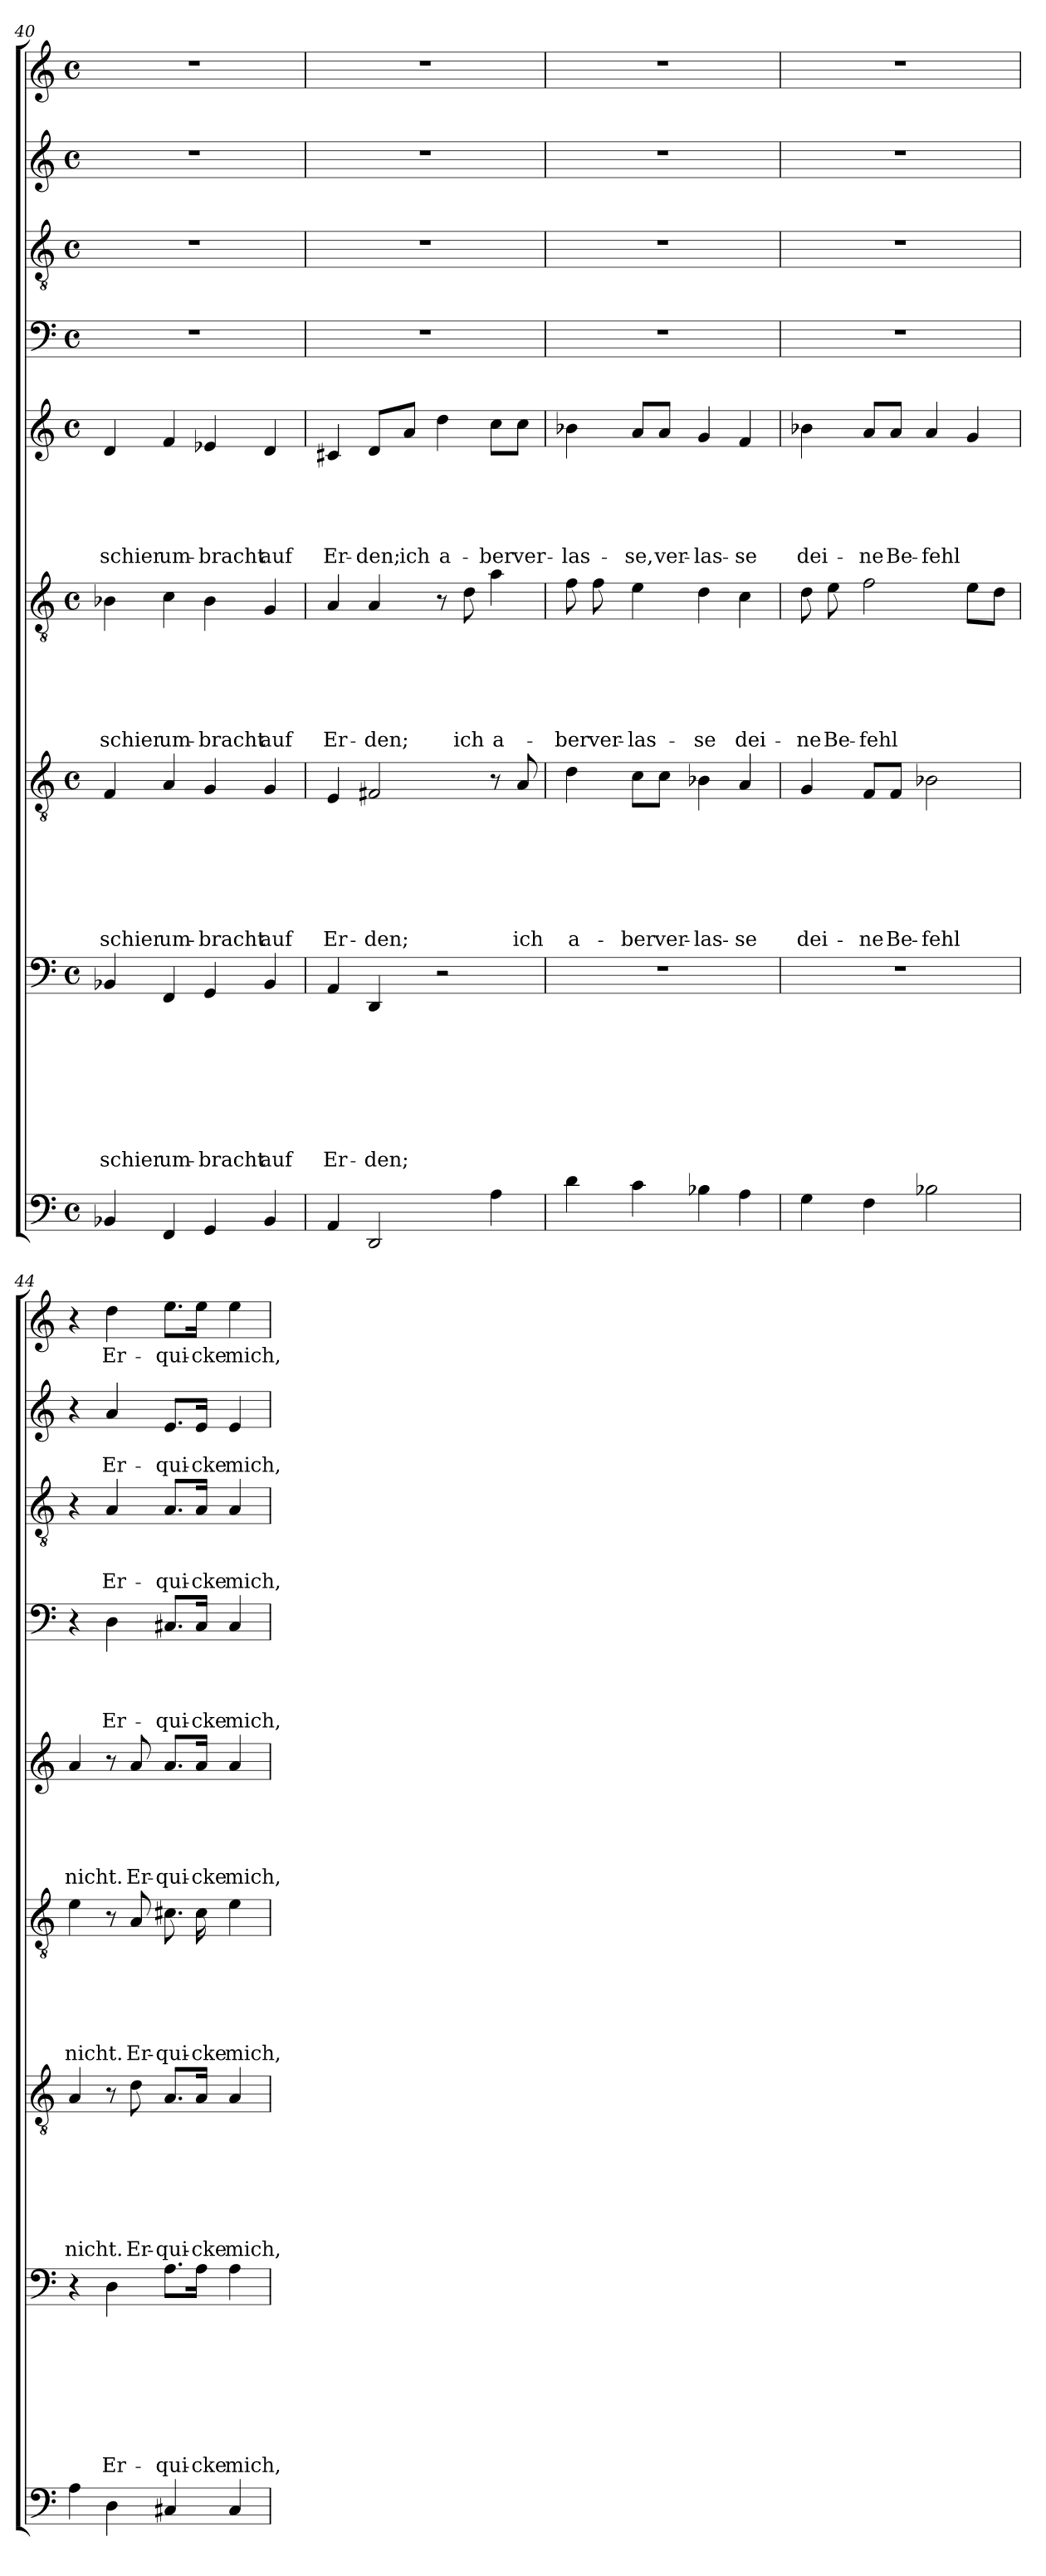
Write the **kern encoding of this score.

**kern	**kern	**text	**text	**text	**text	**text	**text	**text	**text	**kern	**text	**text	**text	**text	**text	**text	**text	**kern	**text	**text	**text	**text	**text	**text	**kern	**text	**text	**text	**text	**text	**kern	**text	**text	**text	**text	**kern	**text	**text	**text	**kern	**text	**text	**kern	**text
*part9	*part8	*part8	*part8	*part8	*part8	*part8	*part8	*part8	*part8	*part7	*part7	*part7	*part7	*part7	*part7	*part7	*part7	*part6	*part6	*part6	*part6	*part6	*part6	*part6	*part5	*part5	*part5	*part5	*part5	*part5	*part4	*part4	*part4	*part4	*part4	*part3	*part3	*part3	*part3	*part2	*part2	*part2	*part1	*part1
*staff9	*staff8	*staff8	*staff8	*staff8	*staff8	*staff8	*staff8	*staff8	*staff8	*staff7	*staff7	*staff7	*staff7	*staff7	*staff7	*staff7	*staff7	*staff6	*staff6	*staff6	*staff6	*staff6	*staff6	*staff6	*staff5	*staff5	*staff5	*staff5	*staff5	*staff5	*staff4	*staff4	*staff4	*staff4	*staff4	*staff3	*staff3	*staff3	*staff3	*staff2	*staff2	*staff2	*staff1	*staff1
*clefF4	*clefF4	*	*	*	*	*	*	*	*	*clefGv2	*	*	*	*	*	*	*	*clefGv2	*	*	*	*	*	*	*clefG2	*	*	*	*	*	*clefF4	*	*	*	*	*clefGv2	*	*	*	*clefG2	*	*	*clefG2	*
*k[]	*k[]	*	*	*	*	*	*	*	*	*k[]	*	*	*	*	*	*	*	*k[]	*	*	*	*	*	*	*k[]	*	*	*	*	*	*k[]	*	*	*	*	*k[]	*	*	*	*k[]	*	*	*k[]	*
*C:	*C:	*	*	*	*	*	*	*	*	*C:	*	*	*	*	*	*	*	*C:	*	*	*	*	*	*	*C:	*	*	*	*	*	*C:	*	*	*	*	*C:	*	*	*	*C:	*	*	*C:	*
*M4/4	*M4/4	*	*	*	*	*	*	*	*	*M4/4	*	*	*	*	*	*	*	*M4/4	*	*	*	*	*	*	*M4/4	*	*	*	*	*	*M4/4	*	*	*	*	*M4/4	*	*	*	*M4/4	*	*	*M4/4	*
*met(c)	*met(c)	*	*	*	*	*	*	*	*	*met(c)	*	*	*	*	*	*	*	*met(c)	*	*	*	*	*	*	*met(c)	*	*	*	*	*	*met(c)	*	*	*	*	*met(c)	*	*	*	*met(c)	*	*	*met(c)	*
=40	=40	=40	=40	=40	=40	=40	=40	=40	=40	=40	=40	=40	=40	=40	=40	=40	=40	=40	=40	=40	=40	=40	=40	=40	=40	=40	=40	=40	=40	=40	=40	=40	=40	=40	=40	=40	=40	=40	=40	=40	=40	=40	=40	=40
!	!	!	!	!	!	!	!	!	!LO:LY:b	!	!	!	!	!	!	!	!LO:LY:b	!	!	!	!	!	!	!LO:LY:b	!	!	!	!	!	!LO:LY:b	!	!	!	!	!	!	!	!	!	!	!	!	!	!
4BB-X/	4BB-X/	.	.	.	.	.	.	.	schier	4F/	.	.	.	.	.	.	schier	4B-X\	.	.	.	.	.	schier	4d/	.	.	.	.	schier	1r	.	.	.	.	1r	.	.	.	1r	.	.	1r	.
!	!	!	!	!	!	!	!	!	!LO:LY:b	!	!	!	!	!	!	!	!LO:LY:b	!	!	!	!	!	!	!LO:LY:b	!	!	!	!	!	!LO:LY:b	!	!	!	!	!	!	!	!	!	!	!	!	!	!
4FF/	4FF/	.	.	.	.	.	.	.	um-	4A/	.	.	.	.	.	.	um-	4c\	.	.	.	.	.	um-	4f/	.	.	.	.	um-	.	.	.	.	.	.	.	.	.	.	.	.	.	.
!	!	!	!	!	!	!	!	!	!LO:LY:b	!	!	!	!	!	!	!	!LO:LY:b	!	!	!	!	!	!	!LO:LY:b	!	!	!	!	!	!LO:LY:b	!	!	!	!	!	!	!	!	!	!	!	!	!	!
4GG/	4GG/	.	.	.	.	.	.	.	-bracht	4G/	.	.	.	.	.	.	-bracht	4B-\	.	.	.	.	.	-bracht	4e-X/	.	.	.	.	-bracht	.	.	.	.	.	.	.	.	.	.	.	.	.	.
!	!	!	!	!	!	!	!	!	!LO:LY:b	!	!	!	!	!	!	!	!LO:LY:b	!	!	!	!	!	!	!LO:LY:b	!	!	!	!	!	!LO:LY:b	!	!	!	!	!	!	!	!	!	!	!	!	!	!
4BB-/	4BB-/	.	.	.	.	.	.	.	auf	4G/	.	.	.	.	.	.	auf	4G/	.	.	.	.	.	auf	4d/	.	.	.	.	auf	.	.	.	.	.	.	.	.	.	.	.	.	.	.
!!LO:LB:g=z
=41	=41	=41	=41	=41	=41	=41	=41	=41	=41	=41	=41	=41	=41	=41	=41	=41	=41	=41	=41	=41	=41	=41	=41	=41	=41	=41	=41	=41	=41	=41	=41	=41	=41	=41	=41	=41	=41	=41	=41	=41	=41	=41	=41	=41
!	!	!	!	!	!	!	!	!	!LO:LY:b	!	!	!	!	!	!	!	!LO:LY:b	!	!	!	!	!	!	!LO:LY:b	!	!	!	!	!	!LO:LY:b	!	!	!	!	!	!	!	!	!	!	!	!	!	!
4AA/	4AA/	.	.	.	.	.	.	.	Er-	4E/	.	.	.	.	.	.	Er-	4A/	.	.	.	.	.	Er-	4c#X/	.	.	.	.	Er-	1r	.	.	.	.	1r	.	.	.	1r	.	.	1r	.
!	!	!	!	!	!	!	!	!	!LO:LY:b	!	!	!	!	!	!	!	!LO:LY:b	!	!	!	!	!	!	!LO:LY:b	!	!	!	!	!	!LO:LY:b	!	!	!	!	!	!	!	!	!	!	!	!	!	!
2DD/	4DD/	.	.	.	.	.	.	.	-den;	2F#X/	.	.	.	.	.	.	-den;	4A/	.	.	.	.	.	-den;	8d/L	.	.	.	.	-den;	.	.	.	.	.	.	.	.	.	.	.	.	.	.
!	!	!	!	!	!	!	!	!	!	!	!	!	!	!	!	!	!	!	!	!	!	!	!	!	!	!	!	!	!	!LO:LY:b	!	!	!	!	!	!	!	!	!	!	!	!	!	!
.	.	.	.	.	.	.	.	.	.	.	.	.	.	.	.	.	.	.	.	.	.	.	.	.	8a/J	.	.	.	.	ich	.	.	.	.	.	.	.	.	.	.	.	.	.	.
!	!	!	!	!	!	!	!	!	!	!	!	!	!	!	!	!	!	!	!	!	!	!	!	!	!	!	!	!	!	!LO:LY:b	!	!	!	!	!	!	!	!	!	!	!	!	!	!
.	2r	.	.	.	.	.	.	.	.	.	.	.	.	.	.	.	.	8r	.	.	.	.	.	.	4dd\	.	.	.	.	a-	.	.	.	.	.	.	.	.	.	.	.	.	.	.
!	!	!	!	!	!	!	!	!	!	!	!	!	!	!	!	!	!	!	!	!	!	!	!	!LO:LY:b	!	!	!	!	!	!	!	!	!	!	!	!	!	!	!	!	!	!	!	!
.	.	.	.	.	.	.	.	.	.	.	.	.	.	.	.	.	.	8d\	.	.	.	.	.	ich	.	.	.	.	.	.	.	.	.	.	.	.	.	.	.	.	.	.	.	.
!	!	!	!	!	!	!	!	!	!	!	!	!	!	!	!	!	!	!	!	!	!	!	!	!LO:LY:b	!	!	!	!	!	!LO:LY:b	!	!	!	!	!	!	!	!	!	!	!	!	!	!
4A\	.	.	.	.	.	.	.	.	.	8r	.	.	.	.	.	.	.	4a\	.	.	.	.	.	a-	8cc\L	.	.	.	.	-ber	.	.	.	.	.	.	.	.	.	.	.	.	.	.
!	!	!	!	!	!	!	!	!	!	!	!	!	!	!	!	!	!LO:LY:b	!	!	!	!	!	!	!	!	!	!	!	!	!LO:LY:b	!	!	!	!	!	!	!	!	!	!	!	!	!	!
.	.	.	.	.	.	.	.	.	.	8A/	.	.	.	.	.	.	ich	.	.	.	.	.	.	.	8cc\J	.	.	.	.	ver-	.	.	.	.	.	.	.	.	.	.	.	.	.	.
=42	=42	=42	=42	=42	=42	=42	=42	=42	=42	=42	=42	=42	=42	=42	=42	=42	=42	=42	=42	=42	=42	=42	=42	=42	=42	=42	=42	=42	=42	=42	=42	=42	=42	=42	=42	=42	=42	=42	=42	=42	=42	=42	=42	=42
!	!	!	!	!	!	!	!	!	!	!	!	!	!	!	!	!	!LO:LY:b	!	!	!	!	!	!	!LO:LY:b	!	!	!	!	!	!LO:LY:b	!	!	!	!	!	!	!	!	!	!	!	!	!	!
4d\	1r	.	.	.	.	.	.	.	.	4d\	.	.	.	.	.	.	a-	8f\	.	.	.	.	.	-ber	4b-X\	.	.	.	.	-las-	1r	.	.	.	.	1r	.	.	.	1r	.	.	1r	.
!	!	!	!	!	!	!	!	!	!	!	!	!	!	!	!	!	!	!	!	!	!	!	!	!LO:LY:b	!	!	!	!	!	!	!	!	!	!	!	!	!	!	!	!	!	!	!	!
.	.	.	.	.	.	.	.	.	.	.	.	.	.	.	.	.	.	8f\	.	.	.	.	.	ver-	.	.	.	.	.	.	.	.	.	.	.	.	.	.	.	.	.	.	.	.
!	!	!	!	!	!	!	!	!	!	!	!	!	!	!	!	!	!LO:LY:b	!	!	!	!	!	!	!LO:LY:b	!	!	!	!	!	!LO:LY:b	!	!	!	!	!	!	!	!	!	!	!	!	!	!
4c\	.	.	.	.	.	.	.	.	.	8c\L	.	.	.	.	.	.	-ber	4e\	.	.	.	.	.	-las-	8a/L	.	.	.	.	-se,	.	.	.	.	.	.	.	.	.	.	.	.	.	.
!	!	!	!	!	!	!	!	!	!	!	!	!	!	!	!	!	!LO:LY:b	!	!	!	!	!	!	!	!	!	!	!	!	!LO:LY:b	!	!	!	!	!	!	!	!	!	!	!	!	!	!
.	.	.	.	.	.	.	.	.	.	8c\J	.	.	.	.	.	.	ver-	.	.	.	.	.	.	.	8a/J	.	.	.	.	ver-	.	.	.	.	.	.	.	.	.	.	.	.	.	.
!	!	!	!	!	!	!	!	!	!	!	!	!	!	!	!	!	!LO:LY:b	!	!	!	!	!	!	!LO:LY:b	!	!	!	!	!	!LO:LY:b	!	!	!	!	!	!	!	!	!	!	!	!	!	!
4B-X\	.	.	.	.	.	.	.	.	.	4B-X\	.	.	.	.	.	.	-las-	4d\	.	.	.	.	.	-se	4g/	.	.	.	.	-las-	.	.	.	.	.	.	.	.	.	.	.	.	.	.
!	!	!	!	!	!	!	!	!	!	!	!	!	!	!	!	!	!LO:LY:b	!	!	!	!	!	!	!LO:LY:b	!	!	!	!	!	!LO:LY:b	!	!	!	!	!	!	!	!	!	!	!	!	!	!
4A\	.	.	.	.	.	.	.	.	.	4A/	.	.	.	.	.	.	-se	4c\	.	.	.	.	.	dei-	4f/	.	.	.	.	-se	.	.	.	.	.	.	.	.	.	.	.	.	.	.
=43	=43	=43	=43	=43	=43	=43	=43	=43	=43	=43	=43	=43	=43	=43	=43	=43	=43	=43	=43	=43	=43	=43	=43	=43	=43	=43	=43	=43	=43	=43	=43	=43	=43	=43	=43	=43	=43	=43	=43	=43	=43	=43	=43	=43
!	!	!	!	!	!	!	!	!	!	!	!	!	!	!	!	!	!LO:LY:b	!	!	!	!	!	!	!LO:LY:b	!	!	!	!	!	!LO:LY:b	!	!	!	!	!	!	!	!	!	!	!	!	!	!
4G\	1r	.	.	.	.	.	.	.	.	4G/	.	.	.	.	.	.	dei-	8d\	.	.	.	.	.	-ne	4b-X\	.	.	.	.	dei-	1r	.	.	.	.	1r	.	.	.	1r	.	.	1r	.
!	!	!	!	!	!	!	!	!	!	!	!	!	!	!	!	!	!	!	!	!	!	!	!	!LO:LY:b	!	!	!	!	!	!	!	!	!	!	!	!	!	!	!	!	!	!	!	!
.	.	.	.	.	.	.	.	.	.	.	.	.	.	.	.	.	.	8e\	.	.	.	.	.	Be-	.	.	.	.	.	.	.	.	.	.	.	.	.	.	.	.	.	.	.	.
!	!	!	!	!	!	!	!	!	!	!	!	!	!	!	!	!	!LO:LY:b	!	!	!	!	!	!	!LO:LY:b	!	!	!	!	!	!LO:LY:b	!	!	!	!	!	!	!	!	!	!	!	!	!	!
4F\	.	.	.	.	.	.	.	.	.	8F/L	.	.	.	.	.	.	-ne	2f\	.	.	.	.	.	-fehl	8a/L	.	.	.	.	-ne	.	.	.	.	.	.	.	.	.	.	.	.	.	.
!	!	!	!	!	!	!	!	!	!	!	!	!	!	!	!	!	!LO:LY:b	!	!	!	!	!	!	!	!	!	!	!	!	!LO:LY:b	!	!	!	!	!	!	!	!	!	!	!	!	!	!
.	.	.	.	.	.	.	.	.	.	8F/J	.	.	.	.	.	.	Be-	.	.	.	.	.	.	.	8a/J	.	.	.	.	Be-	.	.	.	.	.	.	.	.	.	.	.	.	.	.
!	!	!	!	!	!	!	!	!	!	!	!	!	!	!	!	!	!LO:LY:b	!	!	!	!	!	!	!	!	!	!	!	!	!LO:LY:b	!	!	!	!	!	!	!	!	!	!	!	!	!	!
2B-X\	.	.	.	.	.	.	.	.	.	2B-X\	.	.	.	.	.	.	-fehl	.	.	.	.	.	.	.	4a/	.	.	.	.	-fehl	.	.	.	.	.	.	.	.	.	.	.	.	.	.
.	.	.	.	.	.	.	.	.	.	.	.	.	.	.	.	.	.	8e\L	.	.	.	.	.	.	4g/	.	.	.	.	.	.	.	.	.	.	.	.	.	.	.	.	.	.	.
.	.	.	.	.	.	.	.	.	.	.	.	.	.	.	.	.	.	8d\J	.	.	.	.	.	.	.	.	.	.	.	.	.	.	.	.	.	.	.	.	.	.	.	.	.	.
=44	=44	=44	=44	=44	=44	=44	=44	=44	=44	=44	=44	=44	=44	=44	=44	=44	=44	=44	=44	=44	=44	=44	=44	=44	=44	=44	=44	=44	=44	=44	=44	=44	=44	=44	=44	=44	=44	=44	=44	=44	=44	=44	=44	=44
!	!	!	!	!	!	!	!	!	!	!	!	!	!	!	!	!	!LO:LY:b	!	!	!	!	!	!	!LO:LY:b	!	!	!	!	!	!LO:LY:b	!	!	!	!	!	!	!	!	!	!	!	!	!	!
4A\	4r	.	.	.	.	.	.	.	.	4A/	.	.	.	.	.	.	nicht.	4e\	.	.	.	.	.	nicht.	4a/	.	.	.	.	nicht.	4r	.	.	.	.	4r	.	.	.	4r	.	.	4r	.
!	!	!	!	!	!	!	!	!	!LO:LY:b	!	!	!	!	!	!	!	!	!	!	!	!	!	!	!	!	!	!	!	!	!	!	!	!	!	!LO:LY:b	!	!	!	!LO:LY:b	!	!	!LO:LY:b	!	!LO:LY:b
4D\	4D\	.	.	.	.	.	.	.	Er-	8r	.	.	.	.	.	.	.	8r	.	.	.	.	.	.	8r	.	.	.	.	.	4D\	.	.	.	Er-	4A/	.	.	Er-	4a/	.	Er-	4dd\	Er-
!	!	!	!	!	!	!	!	!	!	!	!	!	!	!	!	!	!LO:LY:b	!	!	!	!	!	!	!LO:LY:b	!	!	!	!	!	!LO:LY:b	!	!	!	!	!	!	!	!	!	!	!	!	!	!
.	.	.	.	.	.	.	.	.	.	8d\	.	.	.	.	.	.	Er-	8A/	.	.	.	.	.	Er-	8a/	.	.	.	.	Er-	.	.	.	.	.	.	.	.	.	.	.	.	.	.
!	!	!	!	!	!	!	!	!	!LO:LY:b	!	!	!	!	!	!	!	!LO:LY:b	!	!	!	!	!	!	!LO:LY:b	!	!	!	!	!	!LO:LY:b	!	!	!	!	!LO:LY:b	!	!	!	!LO:LY:b	!	!	!LO:LY:b	!	!LO:LY:b
4C#X/	8.A\L	.	.	.	.	.	.	.	-qui-	8.A/L	.	.	.	.	.	.	-qui-	8.c#X\	.	.	.	.	.	-qui-	8.a/L	.	.	.	.	-qui-	8.C#X/L	.	.	.	-qui-	8.A/L	.	.	-qui-	8.e/L	.	-qui-	8.ee\L	-qui-
!	!	!	!	!	!	!	!	!	!LO:LY:b	!	!	!	!	!	!	!	!LO:LY:b	!	!	!	!	!	!	!LO:LY:b	!	!	!	!	!	!LO:LY:b	!	!	!	!	!LO:LY:b	!	!	!	!LO:LY:b	!	!	!LO:LY:b	!	!LO:LY:b
.	16A\Jk	.	.	.	.	.	.	.	-cke	16A/Jk	.	.	.	.	.	.	-cke	16c#\	.	.	.	.	.	-cke	16a/Jk	.	.	.	.	-cke	16C#/Jk	.	.	.	-cke	16A/Jk	.	.	-cke	16e/Jk	.	-cke	16ee\Jk	-cke
!	!	!	!	!	!	!	!	!	!LO:LY:b	!	!	!	!	!	!	!	!LO:LY:b	!	!	!	!	!	!	!LO:LY:b	!	!	!	!	!	!LO:LY:b	!	!	!	!	!LO:LY:b	!	!	!	!LO:LY:b	!	!	!LO:LY:b	!	!LO:LY:b
4C#/	4A\	.	.	.	.	.	.	.	mich,	4A/	.	.	.	.	.	.	mich,	4e\	.	.	.	.	.	mich,	4a/	.	.	.	.	mich,	4C#/	.	.	.	mich,	4A/	.	.	mich,	4e/	.	mich,	4ee\	mich,
=	=	=	=	=	=	=	=	=	=	=	=	=	=	=	=	=	=	=	=	=	=	=	=	=	=	=	=	=	=	=	=	=	=	=	=	=	=	=	=	=	=	=	=	=
*-	*-	*-	*-	*-	*-	*-	*-	*-	*-	*-	*-	*-	*-	*-	*-	*-	*-	*-	*-	*-	*-	*-	*-	*-	*-	*-	*-	*-	*-	*-	*-	*-	*-	*-	*-	*-	*-	*-	*-	*-	*-	*-	*-	*-
